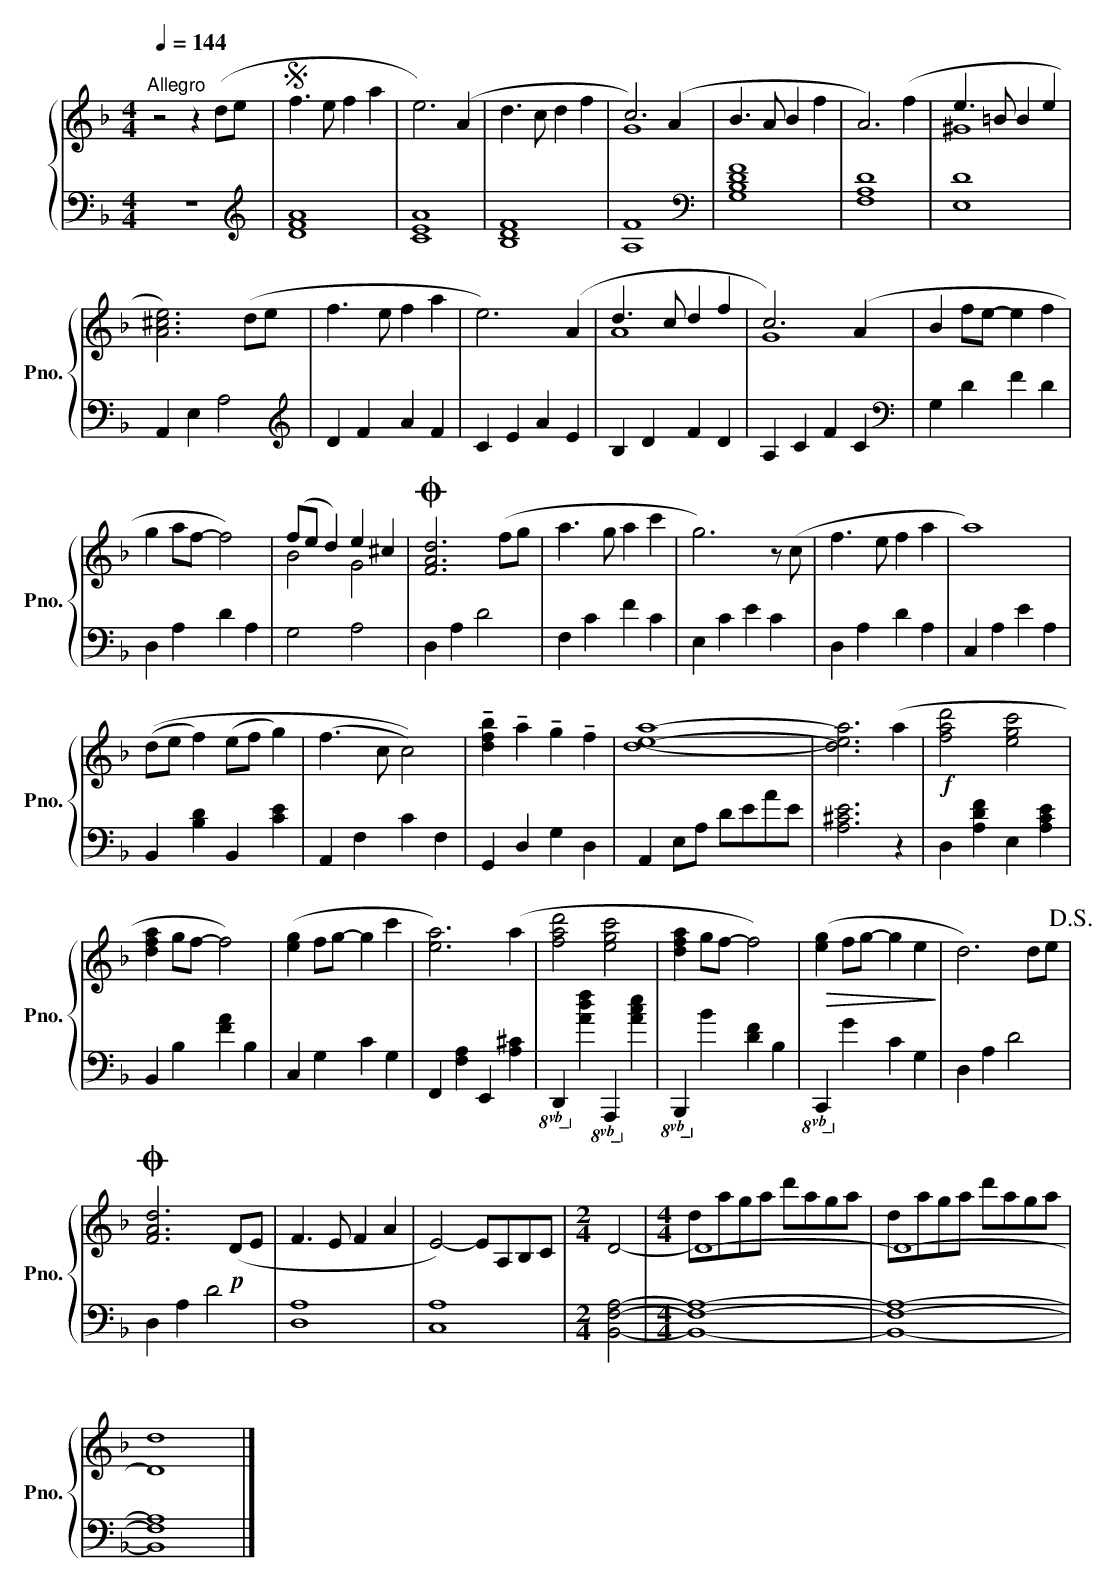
X:1
T:天空之城（其他版本）
%%score { ( 1 3 ) | 2 }
L:1/8
Q:1/4=144
M:4/4
K:F
V:1 treble nm="钢琴" snm="Pno."
V:3 treble
V:2 bass
L:1/4
V:1
"^Allegro" z4 z2 (de |S f3 e f2 a2 | e6) (A2 | d3 c d2 f2 | c6) (A2 | B3 A B2 f2 | A6) (f2 | %7
 e3 =B B2 e2 |$ [A^ce]6) (de | f3 e f2 a2 | e6) (A2 | d3 c d2 f2 | c6) (A2 | B2 fe- e2 f2 |$ %14
 g2 af- f4) | (fe d2) e2 ^c2 |O [FAd]6 (fg | a3 g a2 c'2 | g6) z (c | f3 e f2 a2 | a8) |$ %21
 ((de f2) (ef g2) | (f3 c c4)) | !tenuto![dfb]2 !tenuto!a2 !tenuto!g2 !tenuto!f2 | [d-e-a-]8- | %25
 [dea]6 (a2 |!f! [fad']4 [egc']4 |$ [dfa]2 gf- f4) | ([eg]2 fg- g2 c'2 | [ea]6) (a2 | %30
 [fad']4 [egc']4 | [dfa]2 gf- f4) |!>(! ([eg]2 fg- g2 e2!>)! | d6) de!D.S.! |$O [FAd]6!p! (DE | %35
 F3 E F2 A2 | E4-) EA,B,C |[M:2/4] D4- |[M:4/4] D8- | D8- |$ D8 |] %41
V:2
 z4 |[K:treble] [DFA]4 | [CEA]4 | [B,DF]4 | [A,F]4 |[K:bass] [G,B,DF]4 | [F,A,D]4 | [E,D]4 |$ %8
 A,, E, A,2 |[K:treble] D F A F | C E A E | B, D F D | A, C F C |[K:bass] G, D F D |$ D, A, D A, | %15
 G,2 A,2 | D, A, D2 | F, C F C | E, C E C | D, A, D A, | C, A, E A, |$ B,, [B,D] B,, [CE] | %22
 A,, F, C F, | G,, D, G, D, | A,, E,/A,/ D/E/A/E/ | [A,^CE]3 z | D, [A,DF] E, [A,CE] |$ %27
 B,, B, [FA] B, | C, G, C G, | F,, [F,A,] E,, [A,^C] | %30
!8vb(! D,,!8vb)! [A,DF]!8vb(! A,,,!8vb)! [A,CE] |!8vb(! B,,,!8vb)! B, [DF] B, | %32
!8vb(! C,,!8vb)! G, C G, | D, A, D2 |$ D, A, D2 | [D,A,]4 | [C,A,]4 |[M:2/4] [B,,-F,-A,-]2- | %38
[M:4/4] [B,,-F,-A,-]4- | [B,,-F,-A,-]4- |$ [B,,F,A,]4 |] %41
V:3
 x8 | x8 | x8 | x8 | G8 | x8 | x8 | ^G8 |$ x8 | x8 | x8 | A8 | G8 | x8 |$ x8 | B4 G4 | x8 | x8 | %18
 x8 | x8 | x8 |$ x8 | x8 | x8 | x8 | x8 | x8 |$ x8 | x8 | x8 | x8 | x8 | x8 | x8 |$ x8 | x8 | x8 | %37
[M:2/4] x4 |[M:4/4] daga d'aga | daga d'aga |$ d8 |] %41
